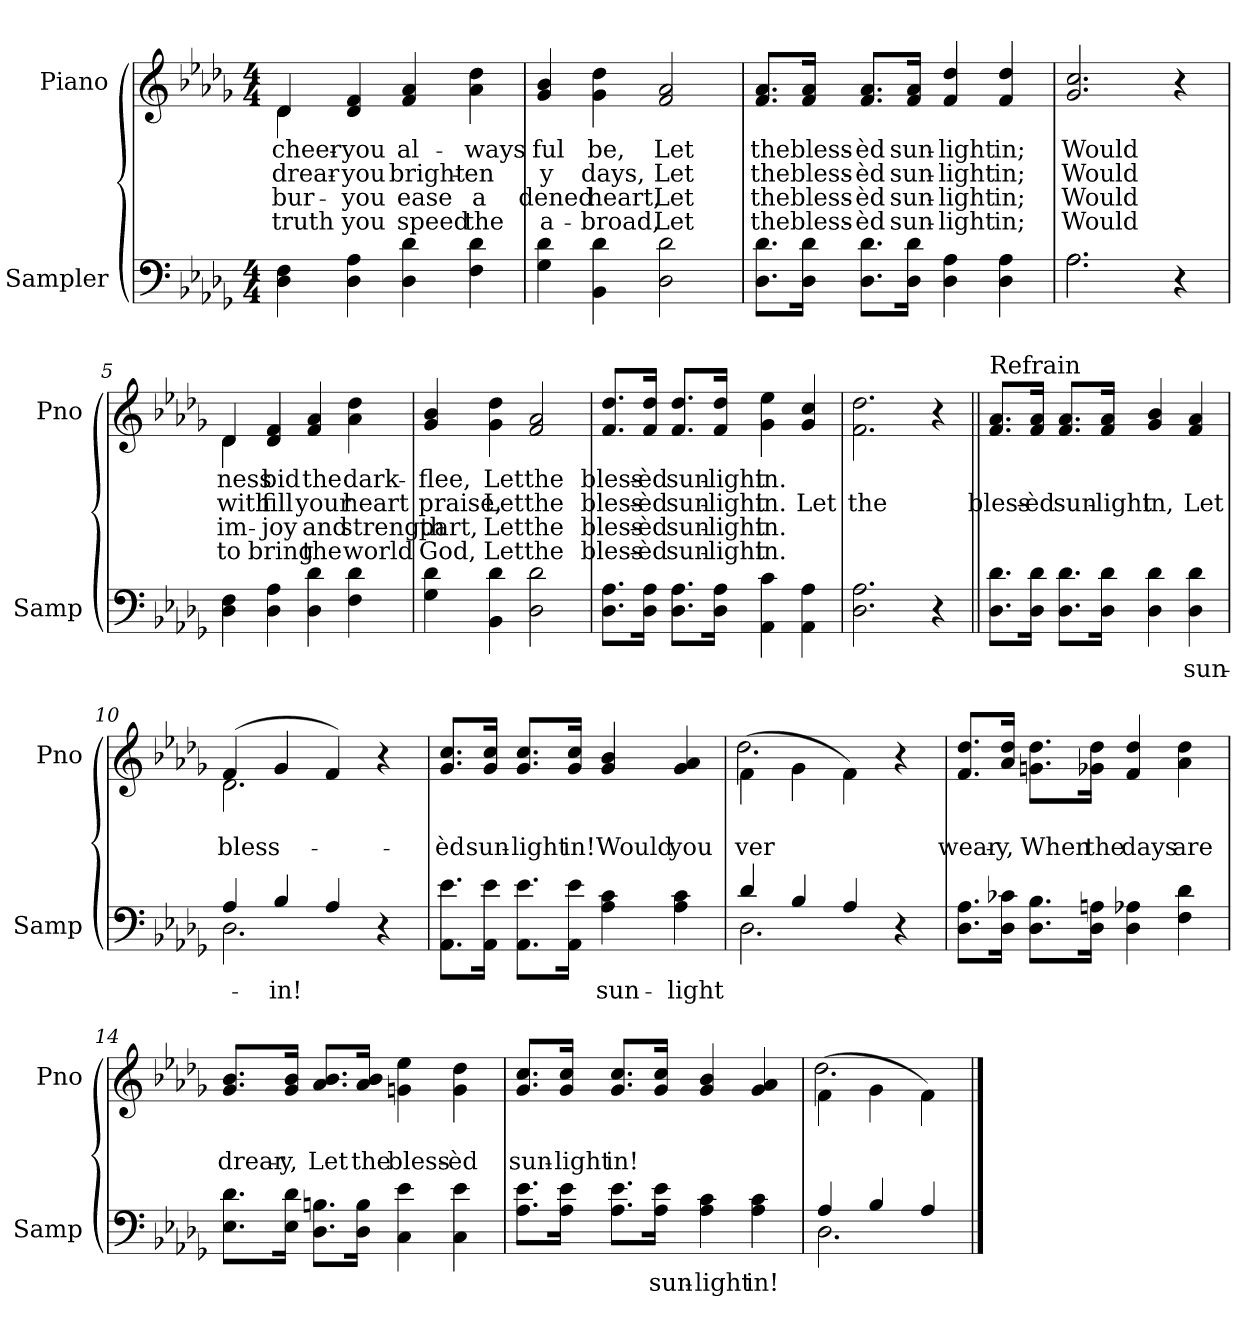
**kern	**text	**kern	**text	**text	**text	**text
*part2	*part2	*part1	*part1	*part1	*part1	*part1
*staff2	*staff2	*staff1	*staff1	*staff1	*staff1	*staff1
*I"Sampler	*	*I"Piano	*	*	*	*
*I'Samp	*	*I'Pno	*	*	*	*
*clefF4	*	*clefG2	*	*	*	*
*k[b-e-a-d-g-]	*	*k[b-e-a-d-g-]	*	*	*	*
*D-:	*	*D-:	*	*	*	*
*M4/4	*	*M4/4	*	*	*	*
=1	=1	=1	=1	=1	=1	=1
*	*	*^	*	*	*	*
4D- 4F	.	4d-/	4d-	cheer-	drear-	bur-	truth
4D- 4A-	.	4d- 4f	2.ryy	you	you	you	you
4D- 4d-	.	4f 4a-	.	al-	bright-	ease	speed
4F 4d-	.	4a- 4dd-	.	-ways	-en	a	the
*	*	*v	*v	*	*	*	*
=2	=2	=2	=2	=2	=2	=2
4G- 4d-	.	4g- 4b-	-ful	-y	-dened	a-
4BB- 4d-	.	4g- 4dd-	be,	days,	heart,	-broad,
2D- 2d-	.	2f 2a-	Let	Let	Let	Let
=3	=3	=3	=3	=3	=3	=3
8.D-\ 8.d-\L	.	8.f/ 8.a-/L	the	the	the	the
16D-\ 16d-\Jk	.	16f/ 16a-/Jk	bless-	bless-	bless-	bless-
8.D-\ 8.d-\L	.	8.f/ 8.a-/L	-èd	-èd	-èd	-èd
16D-\ 16d-\Jk	.	16f/ 16a-/Jk	sun-	sun-	sun-	sun-
4D- 4A-	.	4f 4dd-	-light	-light	-light	-light
4D- 4A-	.	4f 4dd-	in;	in;	in;	in;
=4	=4	=4	=4	=4	=4	=4
*^	*	*	*	*	*	*
2.A-\	2.A-	.	2.g- 2.cc	Would	Would	Would	Would
4r	4ryy	.	4r	.	.	.	.
*v	*v	*	*	*	*	*	*
=5	=5	=5	=5	=5	=5	=5
*	*	*^	*	*	*	*
4D- 4F	.	4d-/	4d-	-ness	with	im-	to
4D- 4A-	.	4d- 4f	2.ryy	bid	fill	joy	bring
4D- 4d-	.	4f 4a-	.	the	your	and	the
4F 4d-	.	4a- 4dd-	.	dark-	heart	strength	world
*	*	*v	*v	*	*	*	*
=6	=6	=6	=6	=6	=6	=6
4G- 4d-	.	4g- 4b-	flee,	praise,	-part,	God,
4BB- 4d-	.	4g- 4dd-	Let	Let	Let	Let
2D- 2d-	.	2f 2a-	the	the	the	the
=7	=7	=7	=7	=7	=7	=7
8.D-\ 8.A-\L	.	8.f/ 8.dd-/L	bless-	bless-	bless-	bless-
16D-\ 16A-\Jk	.	16f/ 16dd-/Jk	-èd	-èd	-èd	-èd
8.D-\ 8.A-\L	.	8.f/ 8.dd-/L	sun-	sun-	sun-	sun-
16D-\ 16A-\Jk	.	16f/ 16dd-/Jk	-light	-light	-light	-light
4AA- 4c	.	4g- 4ee-	in.	in.	in.	in.
4AA- 4A-	.	4g- 4cc	.	Let	.	.
=8	=8	=8	=8	=8	=8	=8
2.D- 2.A-	.	2.f\ 2.dd-\	.	the	.	.
4r	.	4r	.	.	.	.
=9||	=9||	=9||	=9||	=9||	=9||	=9||
!	!	!LO:TX:t=Refrain	!	!	!	!
8.D-\ 8.d-\L	.	8.f/ 8.a-/L	.	bless-	.	.
16D-\ 16d-\Jk	.	16f/ 16a-/Jk	.	-èd	.	.
8.D-\ 8.d-\L	.	8.f/ 8.a-/L	.	sun-	.	.
16D-\ 16d-\Jk	.	16f/ 16a-/Jk	.	-light	.	.
4D- 4d-	.	4g- 4b-	.	in,	.	.
4D- 4d-	sun-	4f 4a-	.	Let	.	.
=10	=10	=10	=10	=10	=10	=10
*^	*	*^	*	*	*	*
4A-/	2.D-	.	(4f/	2.d-	.	bless-	.	.
4B-/	.	in!	4g-/	.	.	.	.	.
4A-/	.	.	4f/)	.	.	.	.	.
4r	4ryy	.	4r	4ryy	.	.	.	.
*v	*v	*	*	*	*	*	*	*
*	*	*v	*v	*	*	*	*
=11	=11	=11	=11	=11	=11	=11
8.AA-\ 8.e-\L	.	8.g-/ 8.cc/L	.	-èd	.	.
16AA-\ 16e-\Jk	.	16g-/ 16cc/Jk	.	sun-	.	.
8.AA-\ 8.e-\L	.	8.g-/ 8.cc/L	.	-light	.	.
16AA-\ 16e-\Jk	.	16g-/ 16cc/Jk	.	in!	.	.
4A- 4c	sun-	4g- 4b-	.	Would	.	.
4A- 4c	-light	4g- 4a-	.	you	.	.
=12	=12	=12	=12	=12	=12	=12
*^	*	*^	*	*	*	*
4d-/	2.D-	.	(4f\	2.dd-	.	-ver	.	.
4B-/	.	.	4g-\	.	.	.	.	.
4A-	.	.	4f\)	.	.	.	.	.
4r	4ryy	.	4r	4ryy	.	.	.	.
*v	*v	*	*	*	*	*	*	*
*	*	*v	*v	*	*	*	*
=13	=13	=13	=13	=13	=13	=13
8.D-\ 8.A-\L	.	8.f/ 8.dd-/L	.	wear-	.	.
16D-\ 16c-X\Jk	.	16a-/ 16dd-/Jk	.	-y,	.	.
8.D-\ 8.B-\L	.	8.gn\ 8.dd-\L	.	When	.	.
16D-\ 16An\Jk	.	16g-X\ 16dd-\Jk	.	the	.	.
4D- 4A-X	.	4f 4dd-	.	days	.	.
4F 4d-	.	4a- 4dd-	.	are	.	.
=14	=14	=14	=14	=14	=14	=14
8.E-\ 8.d-\L	.	8.g-/ 8.b-/L	.	drear-	.	.
16E-\ 16d-\Jk	.	16g-/ 16b-/Jk	.	-y,	.	.
8.D-\ 8.Bn\L	.	8.a-/ 8.b-/L	.	Let	.	.
16D-\ 16B\Jk	.	16a-/ 16b-/Jk	.	the	.	.
4C 4e-	.	4gn 4ee-	.	bless-	.	.
4C 4e-	.	4g 4dd-	.	-èd	.	.
=15	=15	=15	=15	=15	=15	=15
8.A-\ 8.e-\L	.	8.g-/ 8.cc/L	.	sun-	.	.
16A-\ 16e-\Jk	.	16g-/ 16cc/Jk	.	-light	.	.
8.A-\ 8.e-\L	.	8.g-/ 8.cc/L	.	in!	.	.
16A-\ 16e-\Jk	sun-	16g-/ 16cc/Jk	.	.	.	.
4A- 4c	-light	4g- 4b-	.	.	.	.
4A- 4c	in!	4g- 4a-	.	.	.	.
=16	=16	=16	=16	=16	=16	=16
*^	*	*^	*	*	*	*
4A-/	2.D-	.	(4f\	2.dd-	.	.	.	.
4B-/	.	.	4g-\	.	.	.	.	.
4A-/	.	.	4f\)	.	.	.	.	.
*v	*v	*	*	*	*	*	*	*
*	*	*v	*v	*	*	*	*
==	==	==	==	==	==	==
*-	*-	*-	*-	*-	*-	*-
